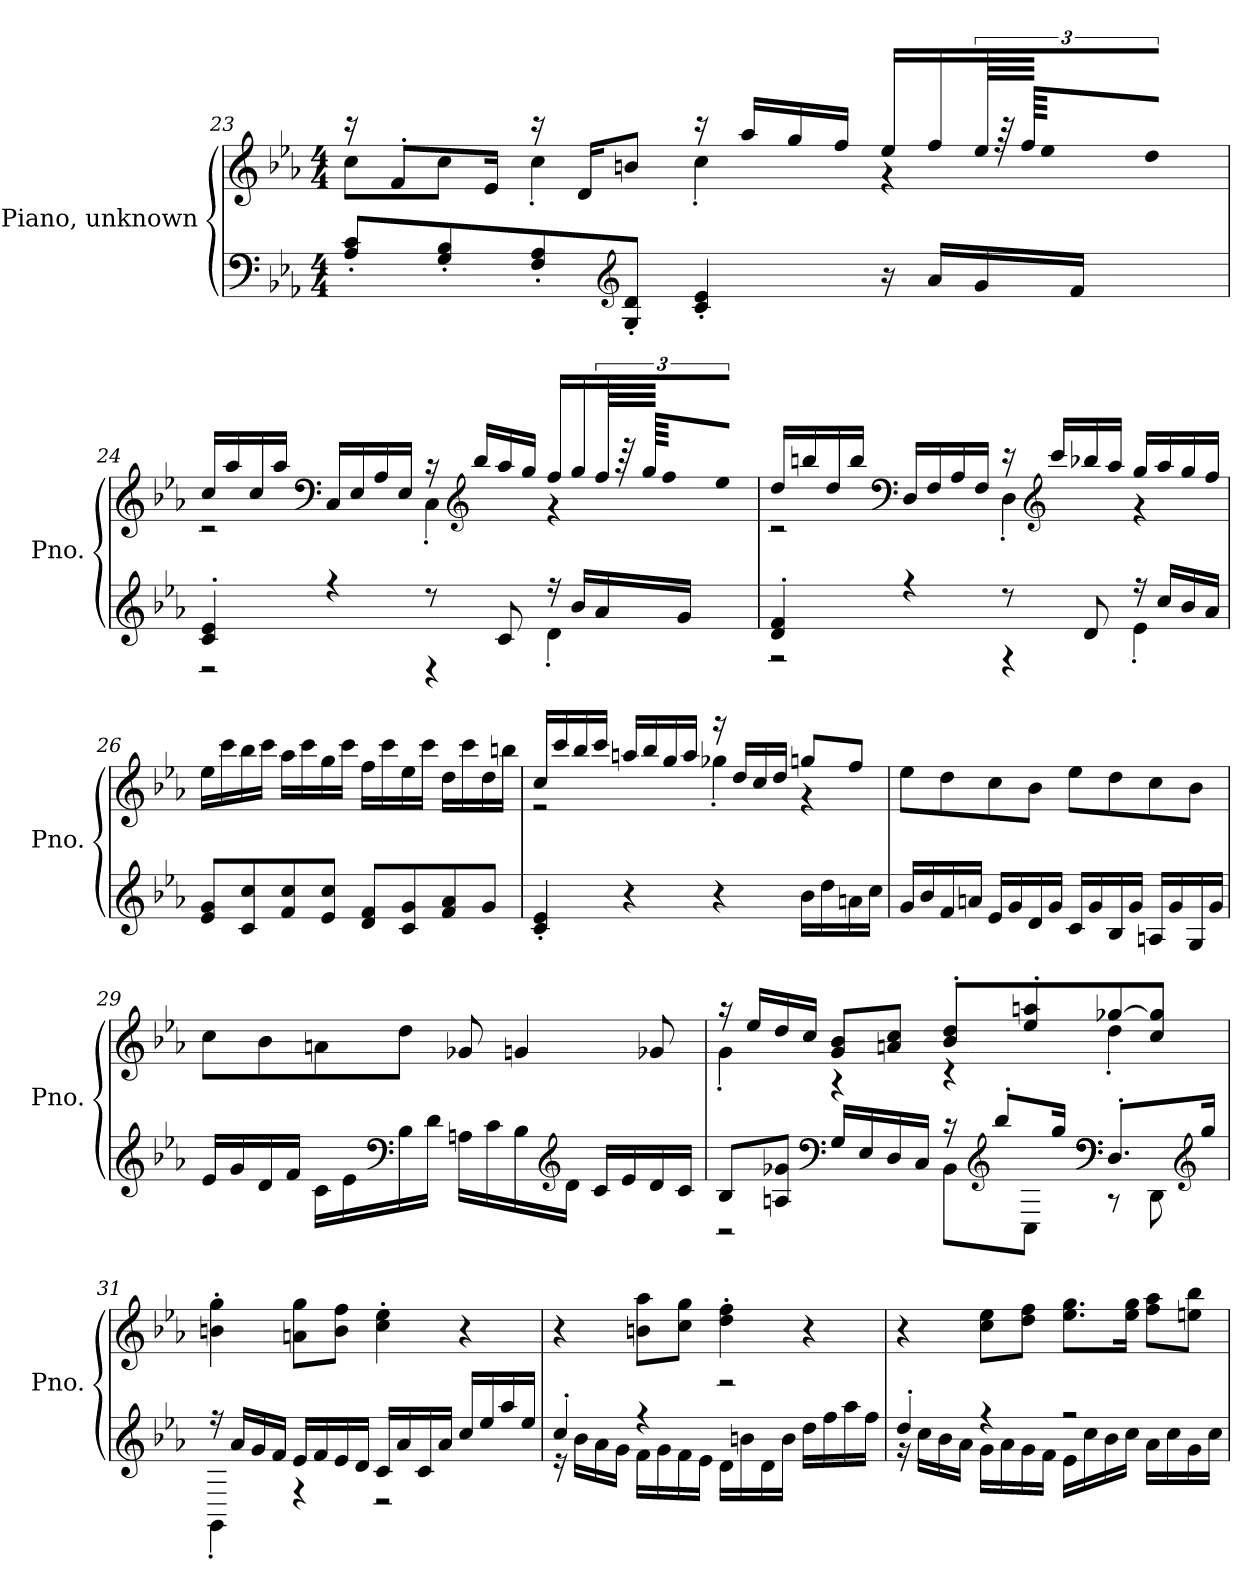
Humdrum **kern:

**kern	**kern
*part1	*part1
*staff2	*staff1
*I"Piano, unknown	*
*I'Pno.	*
*clefF4	*clefG2
*k[b-e-a-]	*k[b-e-a-]
*M4/4	*M4/4
=23	=23
*	*^
8A-/' 8c/'L	16r	8cc\L
.	8f'/L	.
8G/' 8B-/'	.	8cc\J
.	16e-/Jk	.
8F/' 8A-/'	16r	4cc'\
.	16d/KL	.
*clefG2	*	*
8G/' 8d/'J	8bn/J	.
4c/' 4e-/'	16r	4cc'\
.	16aa-/LL	.
.	16gg/	.
.	16ff/JJ	.
16r	16ee-/LL	4r
16a-/LL	16ff/	.
16g/	96ee-/JJkk	.
.	96r	.
.	96ff/KLLL	.
.	32ee-/J	.
16f/JJ	16dd/JJ	.
!!LO:LB:g=z	!!
=24	=24	=24
*^	*	*
4c/' 4e-/'	2r	16cc/LL	2r
.	.	16aa-/	.
.	.	16cc/	.
.	.	16aa-/JJ	.
*	*	*clefF4	*
4r	.	16C/LL	.
.	.	16E-/	.
.	.	16A-/	.
.	.	16E-/JJ	.
8r	4r	16r	4C'\
*	*	*clefG2	*
.	.	16bb-/LL	.
8c/	.	16aa-/	.
.	.	16gg/JJ	.
16r	4d'\	16ff/LL	4r
16b-/LL	.	16gg/	.
16a-/	.	96ff/JJkk	.
.	.	96r	.
.	.	96gg/KLLL	.
.	.	32ff/J	.
16g/JJ	.	16ee-/JJ	.
=25	=25	=25	=25
4d/' 4f/'	2r	16dd/LL	2r
.	.	16bbn/	.
.	.	16dd/	.
.	.	16bb/JJ	.
*	*	*clefF4	*
4r	.	16D/LL	.
.	.	16F/	.
.	.	16A-/	.
.	.	16F/JJ	.
8r	4r	16r	4D'\
*	*	*clefG2	*
.	.	16ccc/LL	.
8d/	.	16bb-X/	.
.	.	16aa-/JJ	.
16r	4e-'\	16gg/LL	4r
16cc/LL	.	16aa-/	.
16b-/	.	16gg/	.
16a-/JJ	.	16ff/JJ	.
*v	*v	*	*
*	*v	*v
!!LO:LB:g=z
=26	=26
8e-/ 8g/L	16ee-\LL
.	16ccc\
8c/ 8cc/	16bb-\
.	16ccc\JJ
8f/ 8cc/	16aa-\LL
.	16ccc\
8e-/ 8cc/J	16gg\
.	16ccc\JJ
8d/ 8f/L	16ff\LL
.	16ccc\
8c/ 8g/	16ee-\
.	16ccc\JJ
8f/ 8a-/	16dd\LL
.	16ccc\
8g/J	16dd\
.	16bbn\JJ
=27	=27
*	*^
4c/' 4e-/'	16cc/LL	2r
.	16ccc/	.
.	16bb-/	.
.	16ccc/JJ	.
4r	16aan/LL	.
.	16bb-/	.
.	16gg/	.
.	16aa/JJ	.
4r	16r	4gg-X'\
.	16dd/LL	.
.	16cc/	.
.	16dd/JJ	.
16b-\LL	8ggn/L	4r
16dd\	.	.
16an\	8ff/J	.
16cc\JJ	.	.
*	*v	*v
!!LO:LB:g=z
=28	=28
16g/LL	8ee-\L
16b-/	.
16f/	8dd\
16an/JJ	.
16e-/LL	8cc\
16g/	.
16d/	8b-\J
16g/JJ	.
16c/LL	8ee-\L
16g/	.
16B-/	8dd\
16g/JJ	.
16An/LL	8cc\
16g/	.
16G/	8b-\J
16g/JJ	.
=29	=29
16e-/LL	8cc\L
16g/	.
16d/	8b-\
16f/JJ	.
16c\LL	8an\
16e-\	.
*clefF4	*
16B-\	8dd\J
16d\JJ	.
16An\LL	8g-X/
16c\	.
16B-\	4gn/
*clefG2	*
16d\JJ	.
16c/LL	.
16e-/	.
16d/	8g-X/
16c/JJ	.
!!LO:LB:g=z
=30	=30
*^	*^
8B-/L	2r	16r	4g'\
.	.	16ee-/LL	.
8An/ 8g-X/J	.	16dd/	.
.	.	16cc/JJ	.
*clefF4	*	*	*
16G/LL	.	8g/ 8b-/L	4r
16E-/	.	.	.
16D/	.	8an/ 8cc/J	.
16C/JJ	.	.	.
16r	8BB-\L	8b-/' 8dd/'L	4r
*clefG2	*	*	*
8bb-'/L	.	.	.
.	8C\J	8ee-/' 8aan/'	.
16gg/Jk	.	.	.
*clefF4	*	*	*
8.D'/L	8r	[8gg-X/	4dd'\
.	8DD\	8cc/ 8gg-/]J	.
*clefG2	*	*	*
16gg/Jk	.	.	.
*	*	*v	*v
=31	=31	=31
16r	4GG'\	4bn\' 4gg\'
16a-/LL	.	.
16g/	.	.
16f/JJ	.	.
16e-/LL	4r	8an\ 8gg\L
16f/	.	.
16e-/	.	8b\ 8ff\J
16d/JJ	.	.
16c/LL	2r	4cc\' 4ee-\'
16a-/	.	.
16c/	.	.
16a-/JJ	.	.
16cc/LL	.	4r
16ee-/	.	.
16aa-/	.	.
16ee-/JJ	.	.
!!LO:LB:g=z
=32	=32	=32
4cc'/	16r	4r
.	16b-\LL	.
.	16a-\	.
.	16g\JJ	.
4r	16f\LL	8bn\ 8aa-\L
.	16g\	.
.	16f\	8cc\ 8gg\J
.	16e-\JJ	.
2r	16d\LL	4dd\' 4ff\'
.	16bn\	.
.	16d\	.
.	16b\JJ	.
.	16dd\LL	4r
.	16ff\	.
.	16aa-\	.
.	16ff\JJ	.
=33	=33	=33
4dd'/	16r	4r
.	16cc\LL	.
.	16b-\	.
.	16a-\JJ	.
4r	16g\LL	8cc\ 8ee-\L
.	16a-\	.
.	16g\	8dd\ 8ff\J
.	16f\JJ	.
2r	16e-\LL	8.ee-\ 8.gg\L
.	16cc\	.
.	16b-\	.
.	16cc\JJ	16ee-\ 16gg\Jk
.	16a-\LL	8ff\ 8aa-\L
.	16cc\	.
.	16g\	8een\ 8bb-\J
.	16cc\JJ	.
*v	*v	*
=	=
*-	*-
